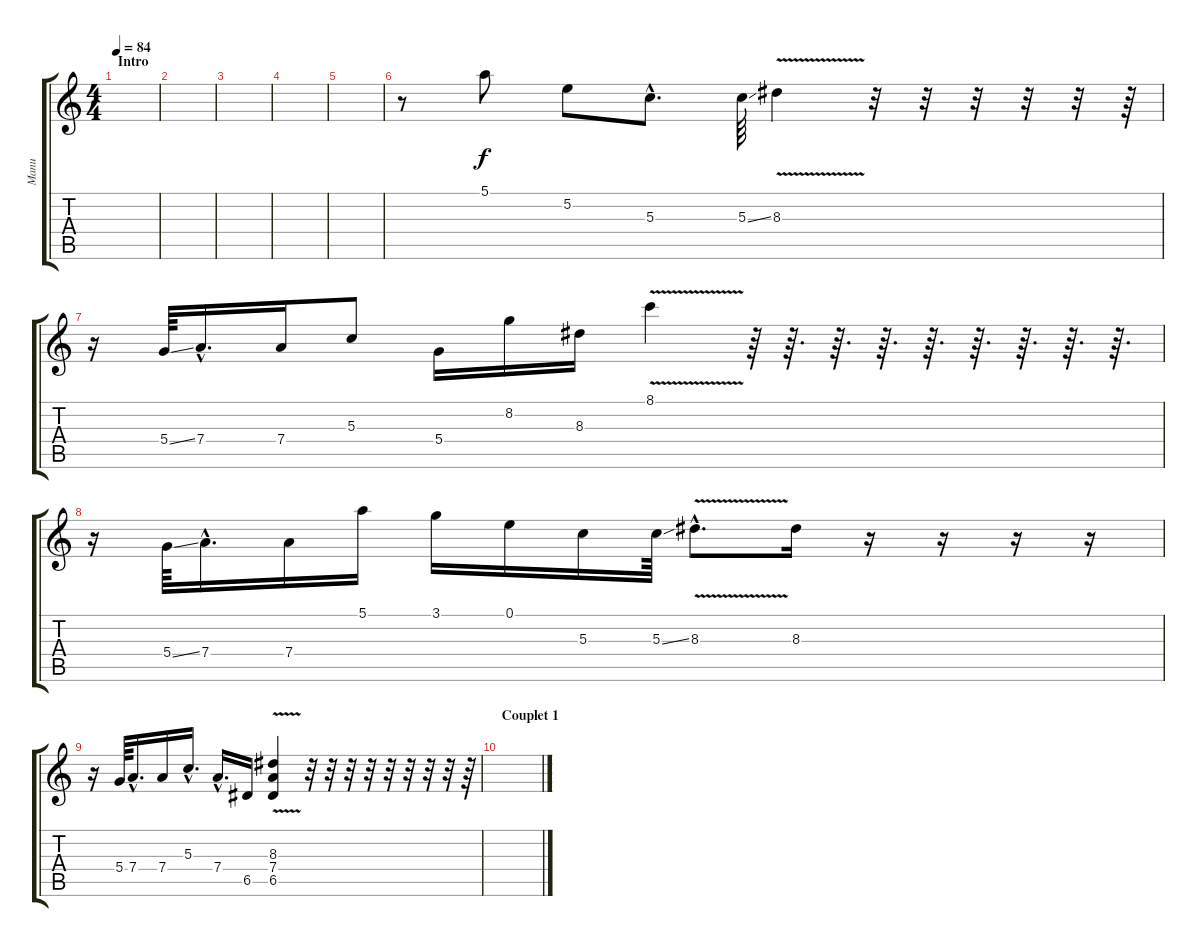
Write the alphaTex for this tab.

\track ("Manu" "Manu") {instrument electricguitarjazz}
\staff {score tabs}
\tuning (E4 B3 G3 D3 A2 E2) {hide}
\ts (4 4)
\section ("" "Intro")
\tempo 84
\clef g2
\ks c
|
|
|
|
|
r.8 5.1.8 5.2.8 5.3{hac}.8{d} 5.3{ss}.64 8.3{v}.4 r.32 r.32 r.32 r.32 r.32 r.64 |
r.16 5.4{ss}.64 7.4{hac}.16{d} 7.4.16 5.3.8 5.4.16 8.2.16 8.3.16 8.1{v}.4 r.64 r.64{d} r.64{d} r.64{d} r.64{d} r.64{d} r.64{d} r.64{d} r.64{d} |
r.16 5.4{ss}.64 7.4{hac}.16{d} 7.4.16 5.1.16 3.1.16 0.1.16 5.3.16 5.3{ss}.64 8.3{v hac}.8{d} 8.3.16 r.16 r.16 r.16 r.16 |
r.16 5.4.64 7.4{hac}.16{d} 7.4.16 5.3{hac}.16{d} 7.4{hac}.16{d} 6.5.16 (8.3{v} 7.4{v} 6.5{v}).4 r.32 r.32 r.32 r.32 r.32 r.32 r.32 r.32 r.64 |
\section ("" "Couplet 1")
